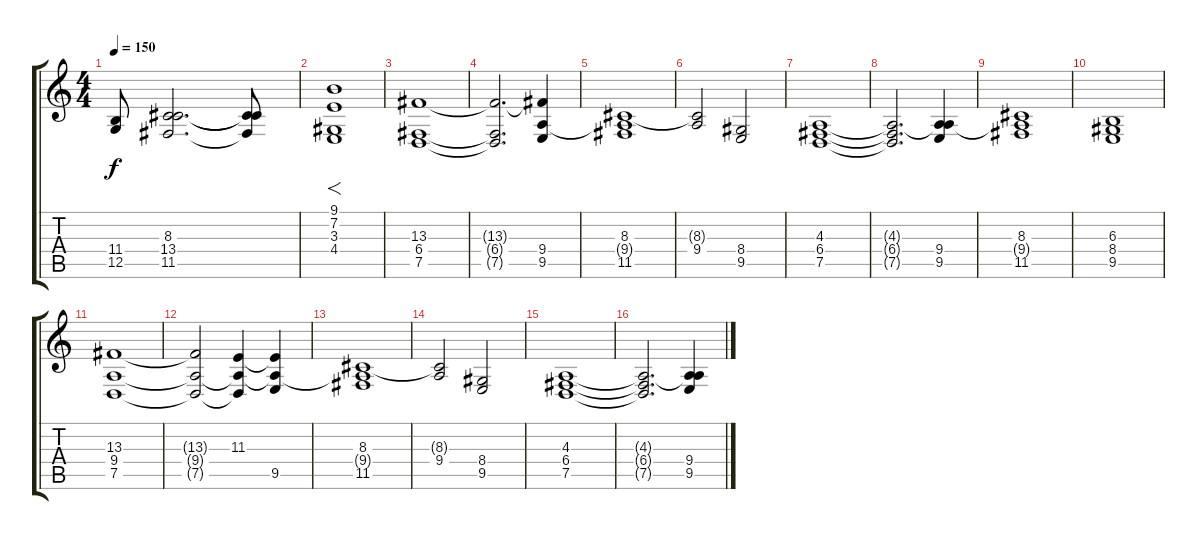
\track "" {instrument stringensemble1}
\staff {score tabs}
\tuning (D4 A3 F3 C3 G2 D2) {hide}
\ts (4 4)
\tempo 150
\clef g2
\ks c
(11.4 12.5).8{dy f} (8.3 13.4 11.5).2{d} (8.3{t} 13.4{t} 11.5{t}).8 |
(9.1 7.2 3.3 4.4).1{f} |
(13.3 6.4 7.5).1 |
(13.3{t} 6.4{t} 7.5{t}).2{d} (13.3{t} 9.4 9.5).4 |
(8.3 9.4{t} 11.5).1 |
(8.3{t} 9.4).2 (8.4 9.5).2 |
(4.3 6.4 7.5).1 |
(4.3{t} 6.4{t} 7.5{t}).2{d} (4.3{t} 9.4 9.5).4 |
(8.3 9.4{t} 11.5).1 |
(6.3 8.4 9.5).1 |
(13.3 9.4 7.5).1 |
(13.3{t} 9.4{t} 7.5{t}).2 (11.3 9.4{t} 7.5{t}).4 (11.3{t} 9.4{t} 9.5).4 |
(8.3 9.4{t} 11.5).1 |
(8.3{t} 9.4).2 (8.4 9.5).2 |
(4.3 6.4 7.5).1 |
(4.3{t} 6.4{t} 7.5{t}).2{d} (4.3{t} 9.4 9.5).4
